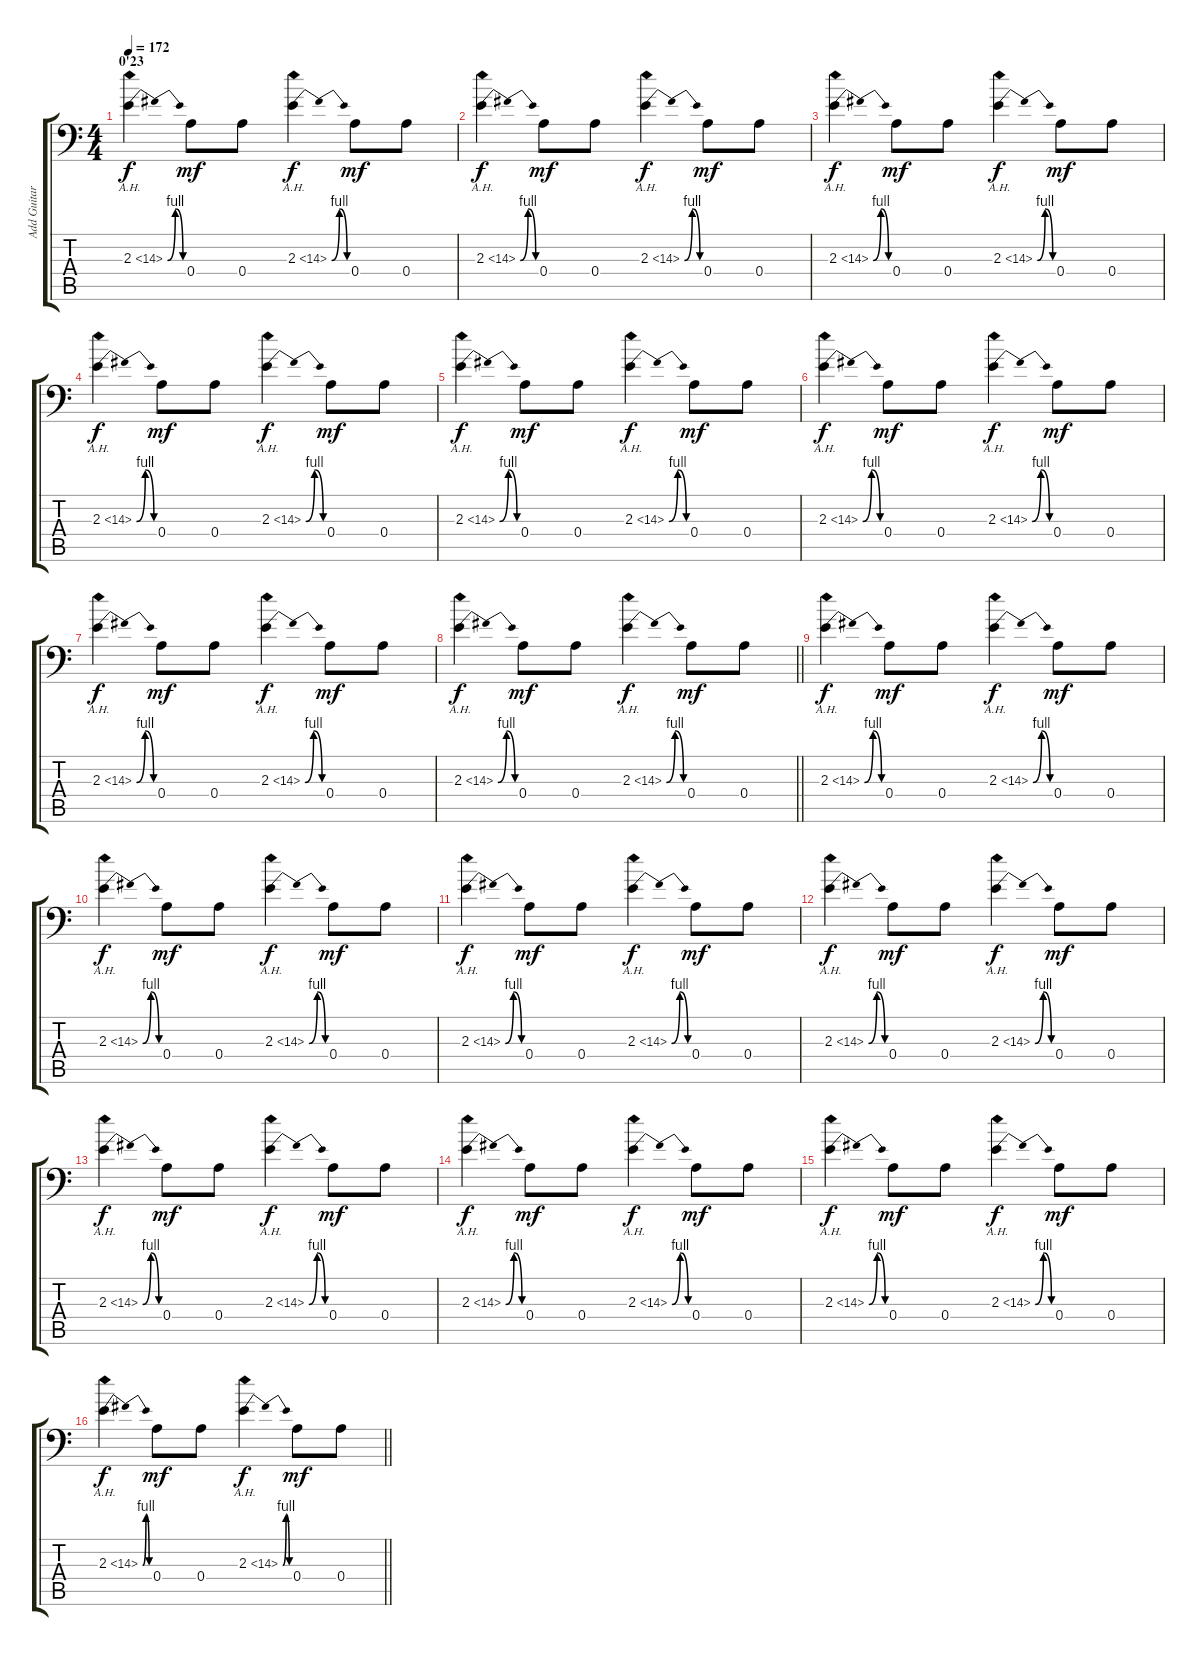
\track ("Add Guitar" "Add Guitar") {instrument overdrivenguitar}
\staff {score tabs}
\tuning (B3 Gb3 D3 A2 E2 A1) {hide}
\ts (4 4)
\section ("" "0'23")
\tempo 172
\clef f4
\ks c
2.3{be (bendrelease 0 0 30 4 30 4 60 0) ah 12}.4{dy f} 0.4.8{dy mf} 0.4.8 2.3{be (bendrelease 0 0 30 4 30 4 60 0) ah 12}.4{dy f} 0.4.8{dy mf} 0.4.8 |
2.3{be (bendrelease 0 0 30 4 30 4 60 0) ah 12}.4{dy f} 0.4.8{dy mf} 0.4.8 2.3{be (bendrelease 0 0 30 4 30 4 60 0) ah 12}.4{dy f} 0.4.8{dy mf} 0.4.8 |
2.3{be (bendrelease 0 0 30 4 30 4 60 0) ah 12}.4{dy f} 0.4.8{dy mf} 0.4.8 2.3{be (bendrelease 0 0 30 4 30 4 60 0) ah 12}.4{dy f} 0.4.8{dy mf} 0.4.8 |
2.3{be (bendrelease 0 0 30 4 30 4 60 0) ah 12}.4{dy f} 0.4.8{dy mf} 0.4.8 2.3{be (bendrelease 0 0 30 4 30 4 60 0) ah 12}.4{dy f} 0.4.8{dy mf} 0.4.8 |
2.3{be (bendrelease 0 0 30 4 30 4 60 0) ah 12}.4{dy f} 0.4.8{dy mf} 0.4.8 2.3{be (bendrelease 0 0 30 4 30 4 60 0) ah 12}.4{dy f} 0.4.8{dy mf} 0.4.8 |
2.3{be (bendrelease 0 0 30 4 30 4 60 0) ah 12}.4{dy f} 0.4.8{dy mf} 0.4.8 2.3{be (bendrelease 0 0 30 4 30 4 60 0) ah 12}.4{dy f} 0.4.8{dy mf} 0.4.8 |
2.3{be (bendrelease 0 0 30 4 30 4 60 0) ah 12}.4{dy f} 0.4.8{dy mf} 0.4.8 2.3{be (bendrelease 0 0 30 4 30 4 60 0) ah 12}.4{dy f} 0.4.8{dy mf} 0.4.8 |
\barLineRight lightlight
2.3{be (bendrelease 0 0 30 4 30 4 60 0) ah 12}.4{dy f} 0.4.8{dy mf} 0.4.8 2.3{be (bendrelease 0 0 30 4 30 4 60 0) ah 12}.4{dy f} 0.4.8{dy mf} 0.4.8 |
2.3{be (bendrelease 0 0 30 4 30 4 60 0) ah 12}.4{dy f} 0.4.8{dy mf} 0.4.8 2.3{be (bendrelease 0 0 30 4 30 4 60 0) ah 12}.4{dy f} 0.4.8{dy mf} 0.4.8 |
2.3{be (bendrelease 0 0 30 4 30 4 60 0) ah 12}.4{dy f} 0.4.8{dy mf} 0.4.8 2.3{be (bendrelease 0 0 30 4 30 4 60 0) ah 12}.4{dy f} 0.4.8{dy mf} 0.4.8 |
2.3{be (bendrelease 0 0 30 4 30 4 60 0) ah 12}.4{dy f} 0.4.8{dy mf} 0.4.8 2.3{be (bendrelease 0 0 30 4 30 4 60 0) ah 12}.4{dy f} 0.4.8{dy mf} 0.4.8 |
2.3{be (bendrelease 0 0 30 4 30 4 60 0) ah 12}.4{dy f} 0.4.8{dy mf} 0.4.8 2.3{be (bendrelease 0 0 30 4 30 4 60 0) ah 12}.4{dy f} 0.4.8{dy mf} 0.4.8 |
2.3{be (bendrelease 0 0 30 4 30 4 60 0) ah 12}.4{dy f} 0.4.8{dy mf} 0.4.8 2.3{be (bendrelease 0 0 30 4 30 4 60 0) ah 12}.4{dy f} 0.4.8{dy mf} 0.4.8 |
2.3{be (bendrelease 0 0 30 4 30 4 60 0) ah 12}.4{dy f} 0.4.8{dy mf} 0.4.8 2.3{be (bendrelease 0 0 30 4 30 4 60 0) ah 12}.4{dy f} 0.4.8{dy mf} 0.4.8 |
2.3{be (bendrelease 0 0 30 4 30 4 60 0) ah 12}.4{dy f} 0.4.8{dy mf} 0.4.8 2.3{be (bendrelease 0 0 30 4 30 4 60 0) ah 12}.4{dy f} 0.4.8{dy mf} 0.4.8 |
\barLineRight lightlight
2.3{be (bendrelease 0 0 30 4 30 4 60 0) ah 12}.4{dy f} 0.4.8{dy mf} 0.4.8 2.3{be (bendrelease 0 0 30 4 30 4 60 0) ah 12}.4{dy f} 0.4.8{dy mf} 0.4.8
